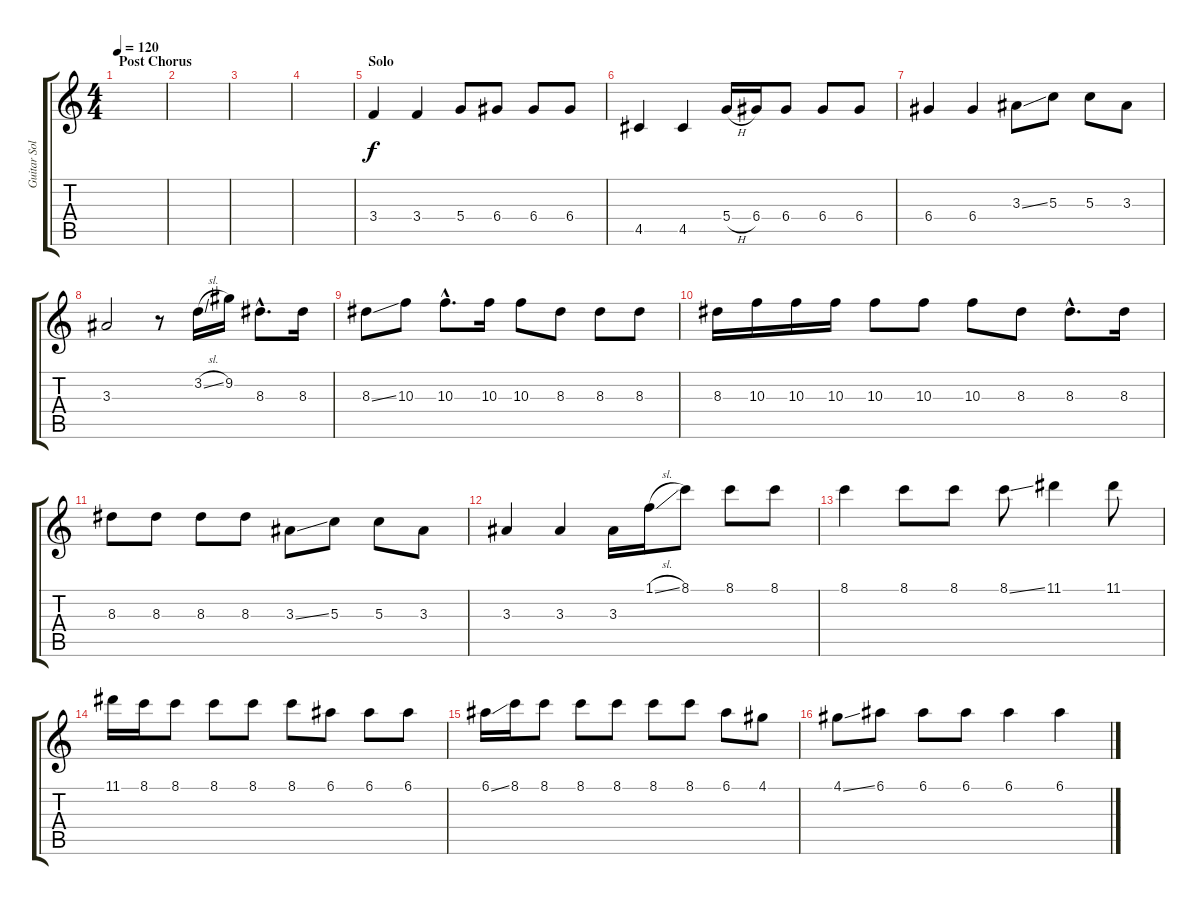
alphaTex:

\track ("Guitar Solo" "Guitar Sol") {instrument overdrivenguitar}
\staff {score tabs}
\tuning (E4 B3 G3 D3 A2 E2) {hide}
\ts (4 4)
\section ("" "Post Chorus")
\tempo 120
\clef g2
\ks c
|
|
|
|
\section ("" "Solo")
3.4.4 3.4.4 5.4.8 6.4.8 6.4.8 6.4.8 |
4.5.4 4.5.4 5.4{h}.16 6.4.16 6.4.8 6.4.8 6.4.8 |
6.4.4 6.4.4 3.3{ss}.8 5.3.8 5.3.8 3.3.8 |
3.3.2 r.8 3.2{sl}.16 9.2.16 8.3{hac}.8{d} 8.3.16 |
8.3{ss}.8 10.3.8 10.3{hac}.8{d} 10.3.16 10.3.8 8.3.8 8.3.8 8.3.8 |
8.3.16 10.3.16 10.3.16 10.3.16 10.3.8 10.3.8 10.3.8 8.3.8 8.3{hac}.8{d} 8.3.16 |
8.3.8 8.3.8 8.3.8 8.3.8 3.3{ss}.8 5.3.8 5.3.8 3.3.8 |
3.3.4 3.3.4 3.3.16 1.1{sl}.16 8.1.8 8.1.8 8.1.8 |
8.1.4 8.1.8 8.1.8 8.1{ss}.8 11.1.4 11.1.8 |
11.1.16 8.1.16 8.1.8 8.1.8 8.1.8 8.1.8 6.1.8 6.1.8 6.1.8 |
6.1{ss}.16 8.1.16 8.1.8 8.1.8 8.1.8 8.1.8 8.1.8 6.1.8 4.1.8 |
4.1{ss}.8 6.1.8 6.1.8 6.1.8 6.1.4 6.1.4
